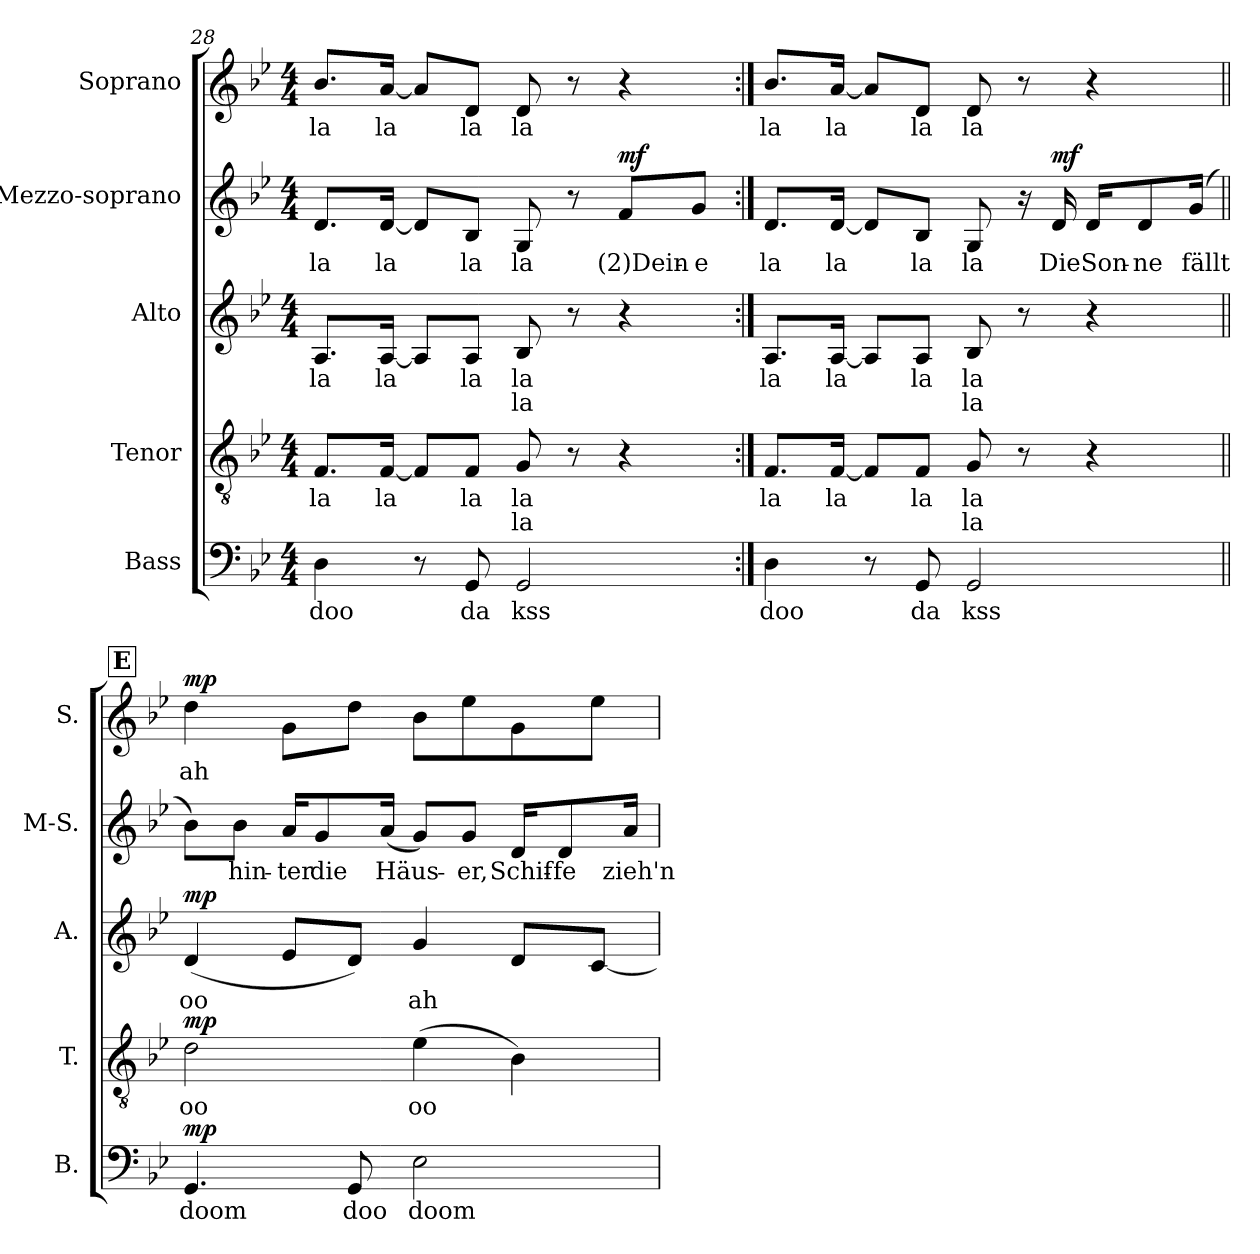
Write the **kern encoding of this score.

**kern	**text	**dynam	**kern	**text	**text	**dynam	**kern	**text	**text	**dynam	**kern	**text	**dynam	**kern	**text	**dynam
*part5	*part5	*part5	*part4	*part4	*part4	*part4	*part3	*part3	*part3	*part3	*part2	*part2	*part2	*part1	*part1	*part1
*staff5	*staff5	*staff5	*staff4	*staff4	*staff4	*staff4	*staff3	*staff3	*staff3	*staff3	*staff2	*staff2	*staff2	*staff1	*staff1	*staff1
*I"Bass	*	*	*I"Tenor	*	*	*	*I"Alto	*	*	*	*I"Mezzo-soprano	*	*	*I"Soprano	*	*
*I'B.	*	*	*I'T.	*	*	*	*I'A.	*	*	*	*I'M-S.	*	*	*I'S.	*	*
!!LO:LB:g=z
*clefF4	*	*	*clefGv2	*	*	*	*clefG2	*	*	*	*clefG2	*	*	*clefG2	*	*
*	*	*	*ITrd7c12	*	*	*	*	*	*	*	*	*	*	*	*	*
*k[b-e-]	*	*	*k[b-e-]	*	*	*	*k[b-e-]	*	*	*	*k[b-e-]	*	*	*k[b-e-]	*	*
*g:	*	*	*g:	*	*	*	*g:	*	*	*	*g:	*	*	*g:	*	*
*M4/4	*	*	*M4/4	*	*	*	*M4/4	*	*	*	*M4/4	*	*	*M4/4	*	*
=28	=28	=28	=28	=28	=28	=28	=28	=28	=28	=28	=28	=28	=28	=28	=28	=28
!	!LO:LY:b:color=#000000	!	!	!	!	!	!	!	!	!	!	!	!	!	!	!
!	!	!	!	!LO:LY:b:color=#000000	!	!	!	!	!	!	!	!	!	!	!	!
!	!	!	!	!	!	!	!	!LO:LY:b:color=#000000	!	!	!	!	!	!	!	!
!	!	!	!	!	!	!	!	!	!	!	!	!LO:LY:b:color=#000000	!	!	!	!
!	!	!	!	!	!	!	!	!	!	!	!	!	!	!	!LO:LY:b:color=#000000	!
4Di\	doo	.	8.FFi/L	la	.	.	8.Ai/L	la	.	.	8.di/L	la	.	8.b-i/L	la	.
!	!	!	!	!LO:LY:b:color=#000000	!	!	!	!	!	!	!	!	!	!	!	!
!	!	!	!	!	!	!	!	!LO:LY:b:color=#000000	!	!	!	!	!	!	!	!
!	!	!	!	!	!	!	!	!	!	!	!	!LO:LY:b:color=#000000	!	!	!	!
!	!	!	!	!	!	!	!	!	!	!	!	!	!	!	!LO:LY:b:color=#000000	!
.	.	.	[16FFi/Jk	la	.	.	[16Ai/Jk	la	.	.	[16di/Jk	la	.	[16ai/Jk	la	.
8r	.	.	8FFi/L]	.	.	.	8Ai/L]	.	.	.	8di/L]	.	.	8ai/L]	.	.
!	!LO:LY:b:color=#000000	!	!	!	!	!	!	!	!	!	!	!	!	!	!	!
!	!	!	!	!LO:LY:b:color=#000000	!	!	!	!	!	!	!	!	!	!	!	!
!	!	!	!	!	!	!	!	!LO:LY:b:color=#000000	!	!	!	!	!	!	!	!
!	!	!	!	!	!	!	!	!	!	!	!	!LO:LY:b:color=#000000	!	!	!	!
!	!	!	!	!	!	!	!	!	!	!	!	!	!	!	!LO:LY:b:color=#000000	!
8GGi/	da	.	8FFi/J	la	.	.	8Ai/J	la	.	.	8B-i/J	la	.	8di/J	la	.
!	!LO:LY:b:color=#000000	!	!	!	!	!	!	!	!	!	!	!	!	!	!	!
!	!	!	!	!LO:LY:b:color=#000000	!LO:LY:b:color=#000000	!	!	!	!	!	!	!	!	!	!	!
!	!	!	!	!	!	!	!	!LO:LY:b:color=#000000	!LO:LY:b:color=#000000	!	!	!	!	!	!	!
!	!	!	!	!	!	!	!	!	!	!	!	!LO:LY:b:color=#000000	!	!	!	!
!	!	!	!	!	!	!	!	!	!	!	!	!	!	!	!LO:LY:b:color=#000000	!
2GGi/	kss	.	8GGi/	la	la	.	8B-i/	la	la	.	8Gi/	la	.	8di/	la	.
.	.	.	8r	.	.	.	8r	.	.	.	8r	.	.	8r	.	.
!	!	!	!	!	!	!	!	!	!	!	!	!LO:LY:b:color=#000000	!	!	!	!
.	.	.	4r	.	.	.	4r	.	.	.	8fi/L	(2)Dein-	mf	4r	.	.
!	!	!	!	!	!	!	!	!	!	!	!	!LO:LY:b:color=#000000	!	!	!	!
.	.	.	.	.	.	.	.	.	.	.	8gi/J	-e	.	.	.	.
=29:|!	=29:|!	=29:|!	=29:|!	=29:|!	=29:|!	=29:|!	=29:|!	=29:|!	=29:|!	=29:|!	=29:|!	=29:|!	=29:|!	=29:|!	=29:|!	=29:|!
!	!LO:LY:b:color=#000000	!	!	!	!	!	!	!	!	!	!	!	!	!	!	!
!	!	!	!	!LO:LY:b:color=#000000	!	!	!	!	!	!	!	!	!	!	!	!
!	!	!	!	!	!	!	!	!LO:LY:b:color=#000000	!	!	!	!	!	!	!	!
!	!	!	!	!	!	!	!	!	!	!	!	!LO:LY:b:color=#000000	!	!	!	!
!	!	!	!	!	!	!	!	!	!	!	!	!	!	!	!LO:LY:b:color=#000000	!
4Di\	doo	.	8.FFi/L	la	.	.	8.Ai/L	la	.	.	8.di/L	la	.	8.b-i/L	la	.
!	!	!	!	!LO:LY:b:color=#000000	!	!	!	!	!	!	!	!	!	!	!	!
!	!	!	!	!	!	!	!	!LO:LY:b:color=#000000	!	!	!	!	!	!	!	!
!	!	!	!	!	!	!	!	!	!	!	!	!LO:LY:b:color=#000000	!	!	!	!
!	!	!	!	!	!	!	!	!	!	!	!	!	!	!	!LO:LY:b:color=#000000	!
.	.	.	[16FFi/Jk	la	.	.	[16Ai/Jk	la	.	.	[16di/Jk	la	.	[16ai/Jk	la	.
8r	.	.	8FFi/L]	.	.	.	8Ai/L]	.	.	.	8di/L]	.	.	8ai/L]	.	.
!	!LO:LY:b:color=#000000	!	!	!	!	!	!	!	!	!	!	!	!	!	!	!
!	!	!	!	!LO:LY:b:color=#000000	!	!	!	!	!	!	!	!	!	!	!	!
!	!	!	!	!	!	!	!	!LO:LY:b:color=#000000	!	!	!	!	!	!	!	!
!	!	!	!	!	!	!	!	!	!	!	!	!LO:LY:b:color=#000000	!	!	!	!
!	!	!	!	!	!	!	!	!	!	!	!	!	!	!	!LO:LY:b:color=#000000	!
8GGi/	da	.	8FFi/J	la	.	.	8Ai/J	la	.	.	8B-i/J	la	.	8di/J	la	.
!	!LO:LY:b:color=#000000	!	!	!	!	!	!	!	!	!	!	!	!	!	!	!
!	!	!	!	!LO:LY:b:color=#000000	!LO:LY:b:color=#000000	!	!	!	!	!	!	!	!	!	!	!
!	!	!	!	!	!	!	!	!LO:LY:b:color=#000000	!LO:LY:b:color=#000000	!	!	!	!	!	!	!
!	!	!	!	!	!	!	!	!	!	!	!	!LO:LY:b:color=#000000	!	!	!	!
!	!	!	!	!	!	!	!	!	!	!	!	!	!	!	!LO:LY:b:color=#000000	!
2GGi/	kss	.	8GGi/	la	la	.	8B-i/	la	la	.	8Gi/	la	.	8di/	la	.
.	.	.	8r	.	.	.	8r	.	.	.	16r	.	.	8r	.	.
!	!	!	!	!	!	!	!	!	!	!	!	!LO:LY:b:color=#000000	!	!	!	!
.	.	.	.	.	.	.	.	.	.	.	16di/	Die	mf	.	.	.
!	!	!	!	!	!	!	!	!	!	!	!	!LO:LY:b:color=#000000	!	!	!	!
.	.	.	4r	.	.	.	4r	.	.	.	16di/KL	Son-	.	4r	.	.
!	!	!	!	!	!	!	!	!	!	!	!	!LO:LY:b:color=#000000	!	!	!	!
.	.	.	.	.	.	.	.	.	.	.	8di/	-ne	.	.	.	.
!	!	!	!	!	!	!	!	!	!	!	!	!LO:LY:b:color=#000000	!	!	!	!
.	.	.	.	.	.	.	.	.	.	.	(16gi/Jk	fällt	.	.	.	.
!!LO:REH:place=s1:B:color=#000000:enc=box:fs=15.4267:t=E
=30||	=30||	=30||	=30||	=30||	=30||	=30||	=30||	=30||	=30||	=30||	=30||	=30||	=30||	=30||	=30||	=30||
!	!LO:LY:b:color=#000000	!	!	!	!	!	!	!	!	!	!	!	!	!	!	!
!	!	!	!	!LO:LY:b:color=#000000	!	!	!	!	!	!	!	!	!	!	!	!
!	!	!	!	!	!	!	!	!LO:LY:b:color=#000000	!	!	!	!	!	!	!	!
!	!	!	!	!	!	!	!	!	!	!	!	!	!	!	!LO:LY:b:color=#000000	!
4.GGi/	doom	mp	2Di\	oo	.	mp	(4di/	oo	.	mp	8b-i\L)	.	.	4ddi\	ah	mp
!	!	!	!	!	!	!	!	!	!	!	!	!LO:LY:b:color=#000000	!	!	!	!
.	.	.	.	.	.	.	.	.	.	.	8b-i\J	hin-	.	.	.	.
!	!	!	!	!	!	!	!	!	!	!	!	!LO:LY:b:color=#000000	!	!	!	!
.	.	.	.	.	.	.	8e-i/L	.	.	.	16ai/KL	-ter	.	8gi\L	.	.
!	!	!	!	!	!	!	!	!	!	!	!	!LO:LY:b:color=#000000	!	!	!	!
.	.	.	.	.	.	.	.	.	.	.	8gi/	die	.	.	.	.
!	!LO:LY:b:color=#000000	!	!	!	!	!	!	!	!	!	!	!	!	!	!	!
8GGi/	doo	.	.	.	.	.	8di/J)	.	.	.	.	.	.	8ddi\J	.	.
!	!	!	!	!	!	!	!	!	!	!	!	!LO:LY:b:color=#000000	!	!	!	!
.	.	.	.	.	.	.	.	.	.	.	(16ai/Jk	Häus-	.	.	.	.
!	!LO:LY:b:color=#000000	!	!	!	!	!	!	!	!	!	!	!	!	!	!	!
!	!	!	!	!LO:LY:b:color=#000000	!	!	!	!	!	!	!	!	!	!	!	!
!	!	!	!	!	!	!	!	!LO:LY:b:color=#000000	!	!	!	!	!	!	!	!
2E-i\	doom	.	(4E-i\	oo	.	.	4gi/	ah	.	.	8gi/L)	.	.	8b-i\L	.	.
!	!	!	!	!	!	!	!	!	!	!	!	!LO:LY:b:color=#000000	!	!	!	!
.	.	.	.	.	.	.	.	.	.	.	8gi/J	-er,	.	8ee-i\	.	.
!	!	!	!	!	!	!	!	!	!	!	!	!LO:LY:b:color=#000000	!	!	!	!
.	.	.	4BB-i\)	.	.	.	8di/L	.	.	.	16di/KL	Schif-	.	8gi\	.	.
!	!	!	!	!	!	!	!	!	!	!	!	!LO:LY:b:color=#000000	!	!	!	!
.	.	.	.	.	.	.	.	.	.	.	8di/	-fe	.	.	.	.
.	.	.	.	.	.	.	[8ci/J	.	.	.	.	.	.	8ee-i\J	.	.
!	!	!	!	!	!	!	!	!	!	!	!	!LO:LY:b:color=#000000	!	!	!	!
.	.	.	.	.	.	.	.	.	.	.	16ai/Jk	zieh'n	.	.	.	.
=	=	=	=	=	=	=	=	=	=	=	=	=	=	=	=	=
*-	*-	*-	*-	*-	*-	*-	*-	*-	*-	*-	*-	*-	*-	*-	*-	*-
